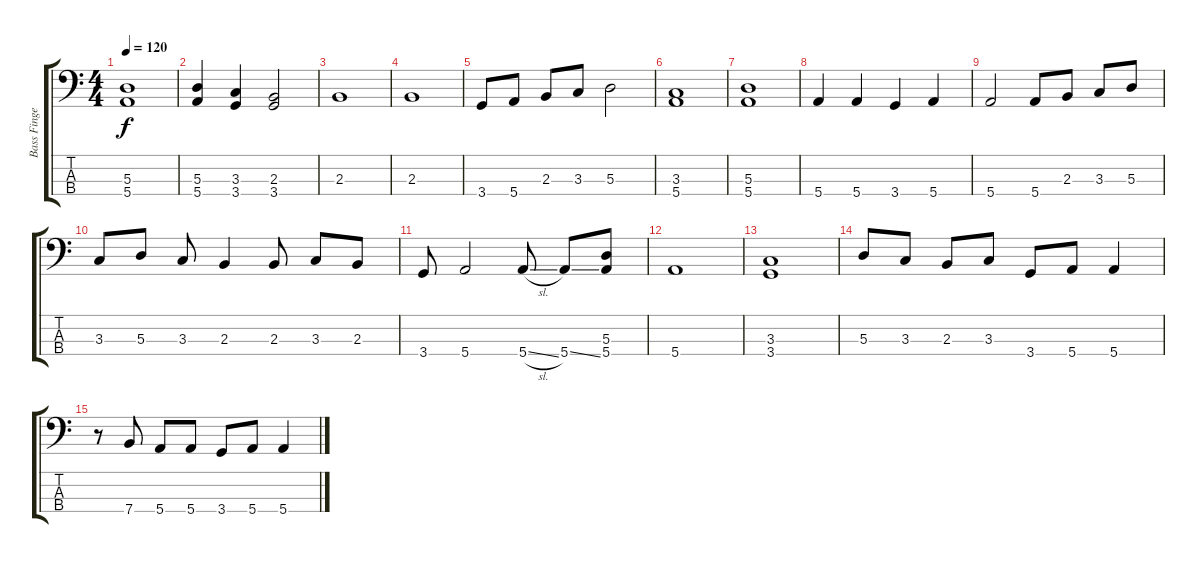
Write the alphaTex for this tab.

\track ("Bass Finger" "Bass Finge") {instrument electricbasspick}
\staff {score tabs}
\tuning (G2 D2 A1 E1) {hide}
\ts (4 4)
\tempo 120
\clef f4
\ks c
(5.3 5.4).1{dy f} |
(5.3 5.4).4 (3.3 3.4).4 (2.3 3.4).2 |
2.3.1 |
2.3.1 |
3.4.8 5.4.8 2.3.8 3.3.8 5.3.2 |
(3.3 5.4).1 |
(5.3 5.4).1 |
5.4.4 5.4.4 3.4.4 5.4.4 |
5.4.2 5.4.8 2.3.8 3.3.8 5.3.8 |
3.3.8 5.3.8 3.3.8 2.3.4 2.3.8 3.3.8 2.3.8 |
3.4.8 5.4.2 5.4{sl}.8 5.4{ss}.8 (5.3 5.4).8 |
5.4.1 |
(3.3 3.4).1 |
5.3.8 3.3.8 2.3.8 3.3.8 3.4.8 5.4.8 5.4.4 |
r.8 7.4.8 5.4.8 5.4.8 3.4.8 5.4.8 5.4.4
